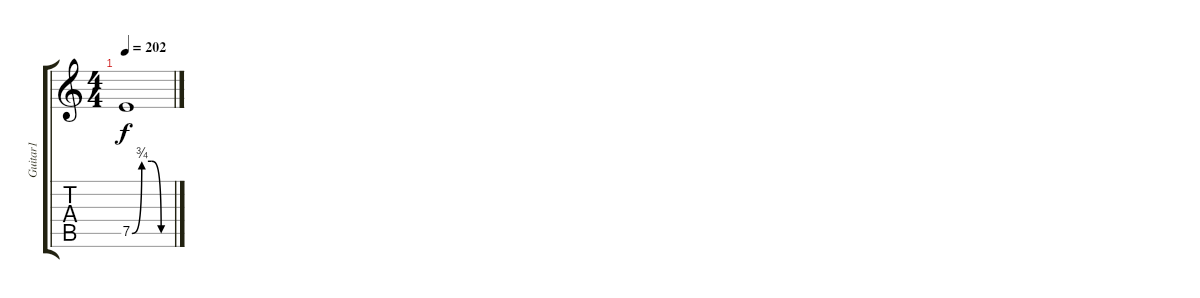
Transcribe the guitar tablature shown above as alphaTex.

\track ("Guitar1" "Guitar1") {instrument overdrivenguitar}
\staff {score tabs}
\tuning (E4 B3 G3 D3 A2 E2) {hide}
\ts (4 4)
\tempo 202
\clef g2
\ks c
7.5{be (custom 0 0 15 3 30 3 45 0 60 0)}.1{dy f}
